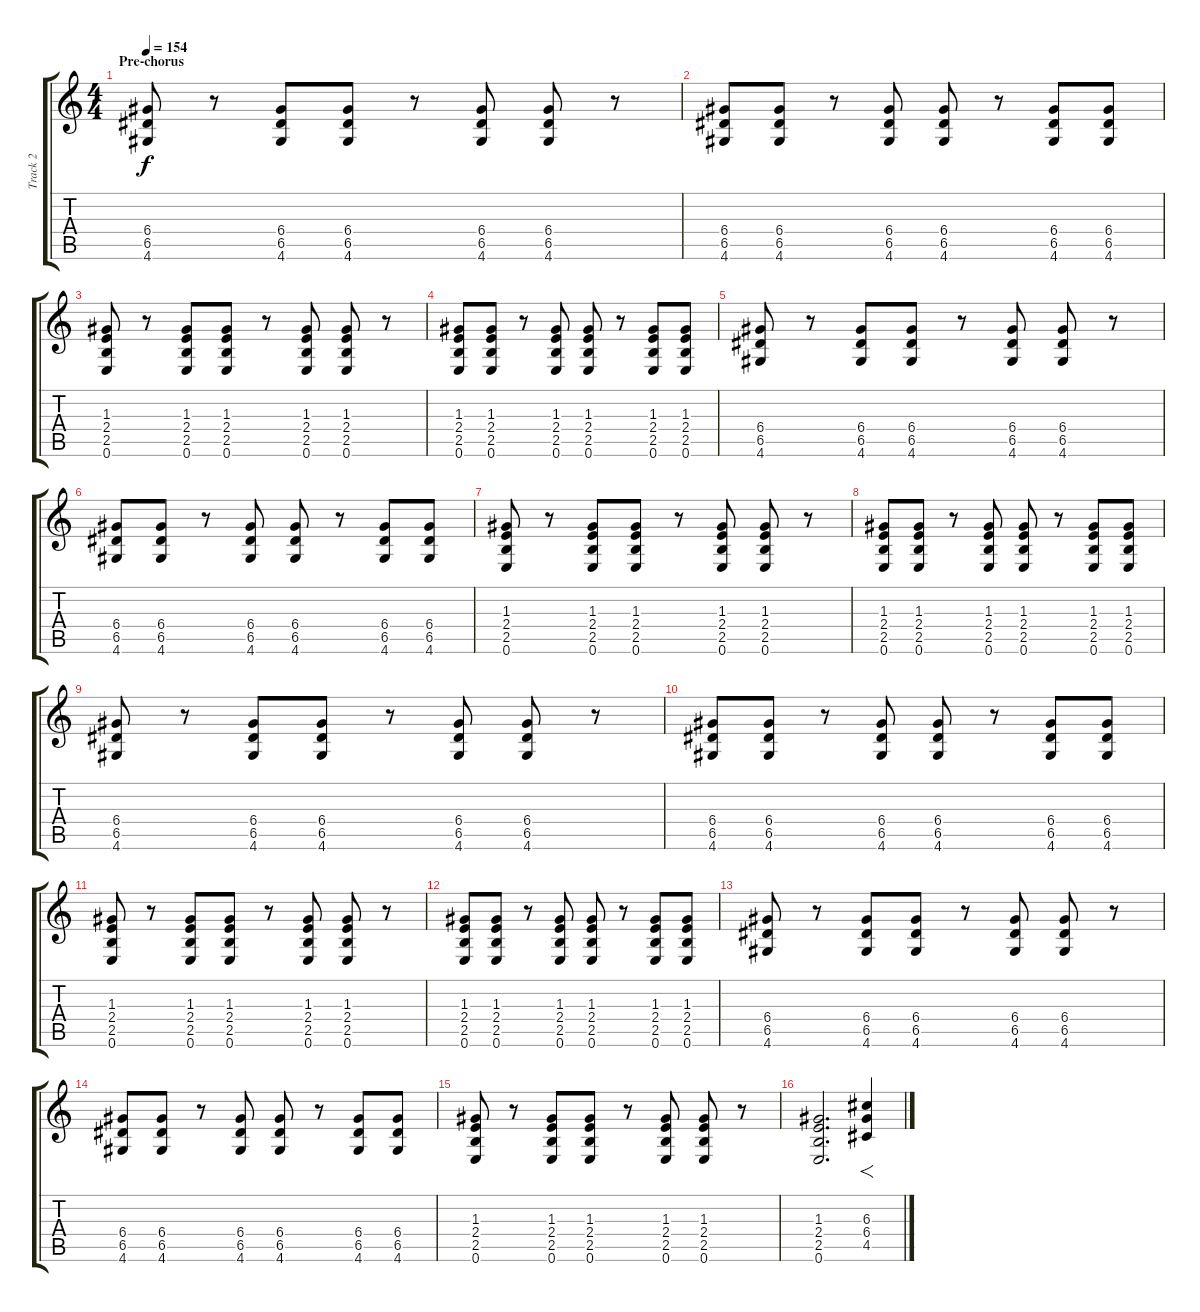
\track ("Track 2" "Track 2") {instrument overdrivenguitar}
\staff {score tabs}
\tuning (E4 B3 G3 D3 A2 E2) {hide}
\ts (4 4)
\section ("" "Pre-chorus")
\tempo 154
\clef g2
\ks c
(6.4 6.5 4.6).8{dy f} r.8 (6.4 6.5 4.6).8 (6.4 6.5 4.6).8 r.8 (6.4 6.5 4.6).8 (6.4 6.5 4.6).8 r.8 |
(6.4 6.5 4.6).8 (6.4 6.5 4.6).8 r.8 (6.4 6.5 4.6).8 (6.4 6.5 4.6).8 r.8 (6.4 6.5 4.6).8 (6.4 6.5 4.6).8 |
(1.3 2.4 2.5 0.6).8 r.8 (1.3 2.4 2.5 0.6).8 (1.3 2.4 2.5 0.6).8 r.8 (1.3 2.4 2.5 0.6).8 (1.3 2.4 2.5 0.6).8 r.8 |
(1.3 2.4 2.5 0.6).8 (1.3 2.4 2.5 0.6).8 r.8 (1.3 2.4 2.5 0.6).8 (1.3 2.4 2.5 0.6).8 r.8 (1.3 2.4 2.5 0.6).8 (1.3 2.4 2.5 0.6).8 |
(6.4 6.5 4.6).8 r.8 (6.4 6.5 4.6).8 (6.4 6.5 4.6).8 r.8 (6.4 6.5 4.6).8 (6.4 6.5 4.6).8 r.8 |
(6.4 6.5 4.6).8 (6.4 6.5 4.6).8 r.8 (6.4 6.5 4.6).8 (6.4 6.5 4.6).8 r.8 (6.4 6.5 4.6).8 (6.4 6.5 4.6).8 |
(1.3 2.4 2.5 0.6).8 r.8 (1.3 2.4 2.5 0.6).8 (1.3 2.4 2.5 0.6).8 r.8 (1.3 2.4 2.5 0.6).8 (1.3 2.4 2.5 0.6).8 r.8 |
(1.3 2.4 2.5 0.6).8 (1.3 2.4 2.5 0.6).8 r.8 (1.3 2.4 2.5 0.6).8 (1.3 2.4 2.5 0.6).8 r.8 (1.3 2.4 2.5 0.6).8 (1.3 2.4 2.5 0.6).8 |
(6.4 6.5 4.6).8 r.8 (6.4 6.5 4.6).8 (6.4 6.5 4.6).8 r.8 (6.4 6.5 4.6).8 (6.4 6.5 4.6).8 r.8 |
(6.4 6.5 4.6).8 (6.4 6.5 4.6).8 r.8 (6.4 6.5 4.6).8 (6.4 6.5 4.6).8 r.8 (6.4 6.5 4.6).8 (6.4 6.5 4.6).8 |
(1.3 2.4 2.5 0.6).8 r.8 (1.3 2.4 2.5 0.6).8 (1.3 2.4 2.5 0.6).8 r.8 (1.3 2.4 2.5 0.6).8 (1.3 2.4 2.5 0.6).8 r.8 |
(1.3 2.4 2.5 0.6).8 (1.3 2.4 2.5 0.6).8 r.8 (1.3 2.4 2.5 0.6).8 (1.3 2.4 2.5 0.6).8 r.8 (1.3 2.4 2.5 0.6).8 (1.3 2.4 2.5 0.6).8 |
(6.4 6.5 4.6).8 r.8 (6.4 6.5 4.6).8 (6.4 6.5 4.6).8 r.8 (6.4 6.5 4.6).8 (6.4 6.5 4.6).8 r.8 |
(6.4 6.5 4.6).8 (6.4 6.5 4.6).8 r.8 (6.4 6.5 4.6).8 (6.4 6.5 4.6).8 r.8 (6.4 6.5 4.6).8 (6.4 6.5 4.6).8 |
(1.3 2.4 2.5 0.6).8 r.8 (1.3 2.4 2.5 0.6).8 (1.3 2.4 2.5 0.6).8 r.8 (1.3 2.4 2.5 0.6).8 (1.3 2.4 2.5 0.6).8 r.8 |
(1.3 2.4 2.5 0.6).2{d volume 15} (6.3 6.4 4.5).4{f}
